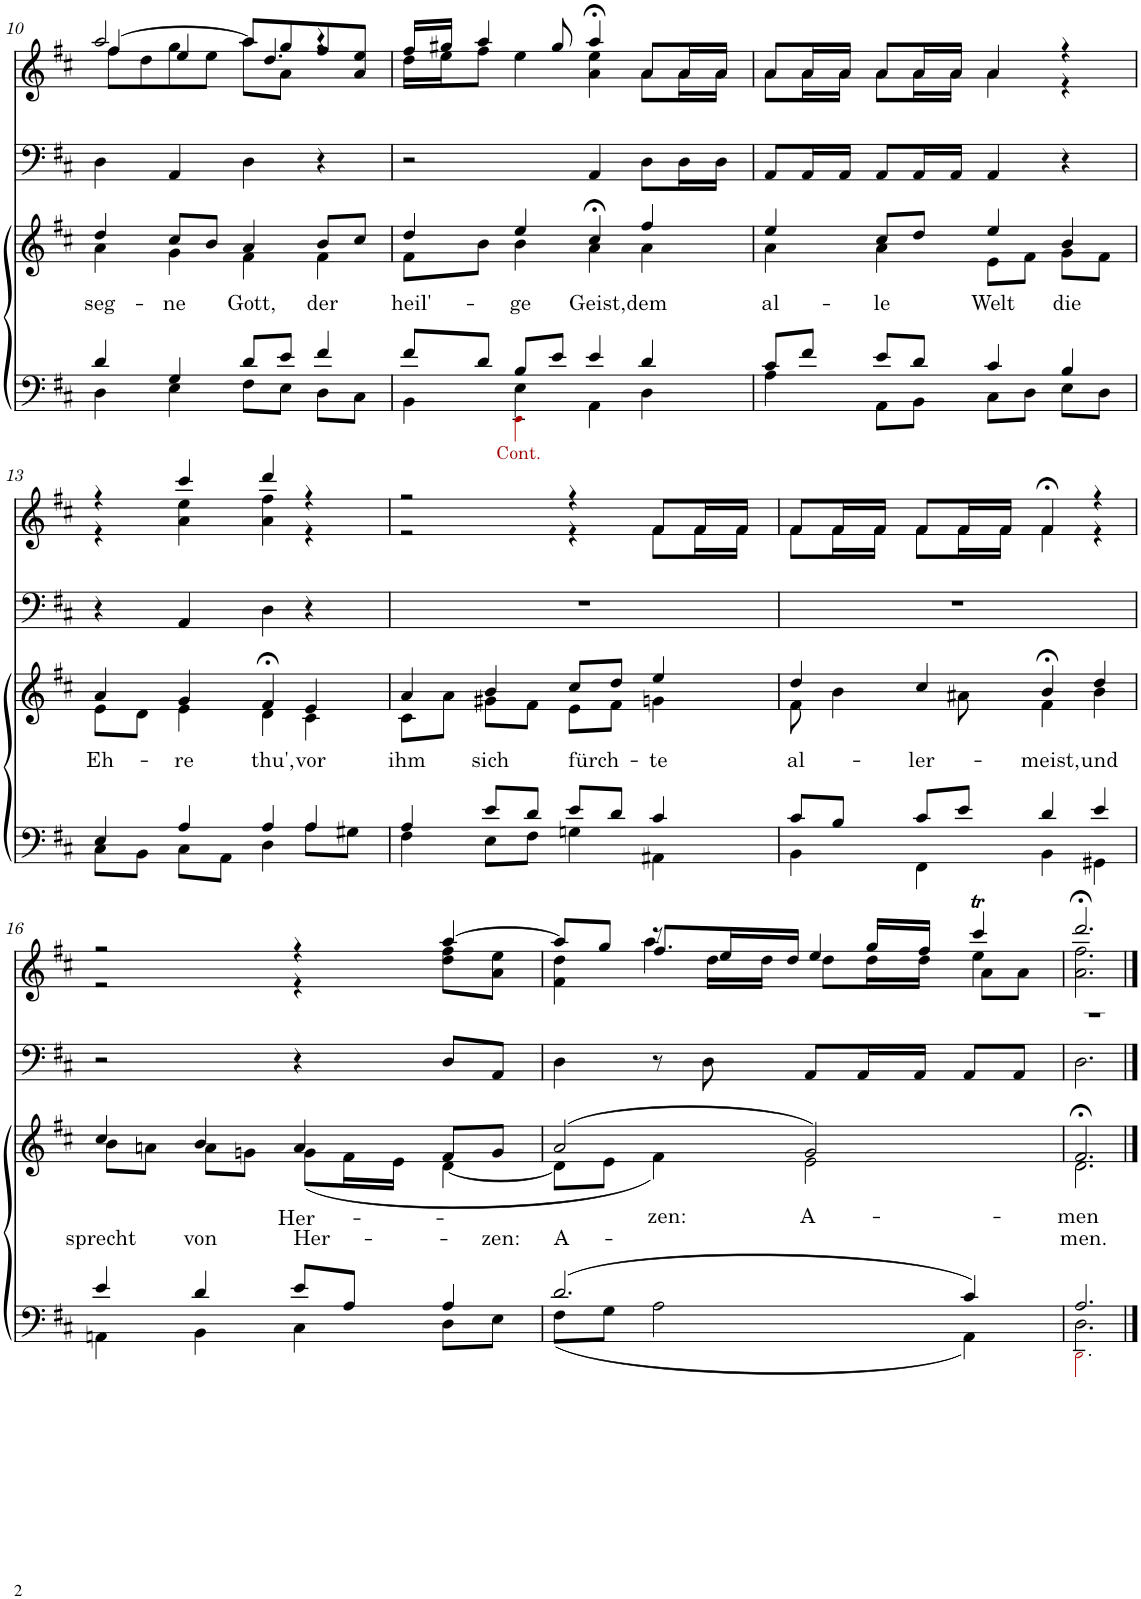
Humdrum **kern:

**kern	**kern	**text	**kern	**kern
*part4	*part3	*part3	*part2	*part1
*staff4	*staff3	*staff3	*staff2	*staff1
*I"Tenor/Bass	*I"Soprano/Alto	*	*I"Timpani	*I"Bb Trumpet
*	*	*	*I'Timp	*
!!LO:PB:g=z
*clefF4	*clefG2	*	*clefF4	*clefG2
*	*	*	*	*ITrd7c12
*k[f#c#]	*k[f#c#]	*	*k[f#c#]	*k[f#c#]
*M4/4	*M4/4	*	*M4/4	*M4/4
*met(c)	*met(c)	*	*met(c)	*met(c)
=10	=10	=10	=10	=10
*^	*	*	*	*
!	!	!	!LO:LY:b	!	!
*	*	*^	*	*	*^
*	*	*	*	*	*	*	*^
4d/	4D\	4dd/	4a\	seg-	4D\	[2aa/	8ff#\L	4ff#/
.	.	.	.	.	.	.	8dd\	.
!	!	!	!	!LO:LY:b	!	!	!	!
4G/	4E\	8cc#/L	4g\	-ne	4AA/	.	8gg\	4ee/
.	.	8b/J	.	.	.	.	8ee\J	.
!	!	!	!	!LO:LY:b	!	!	!	!
8d/L	8F#\L	4a/	4f#\	Gott,	4D\	8aa/L]	8aa\L	4.dd/
8e/J	8E\J	.	.	.	.	8gg/	8a\J	.
!	!	!	!	!LO:LY:b	!	!	!	!
4f#/	8D\L	8b/L	4f#\	der	4r	8ff#/	4r	.
.	8C#\J	8cc#/J	.	.	.	8a/ 8ee/J	.	8ryy
=11	=11	=11	=11	=11	=11	=11	=11	=11
*	*^	*	*	*	*	*	*	*
!	!	!	!	!	!LO:LY:b	!	!	!	!
*	*	*	*	*	*	*	*	*v	*v
8f#/L	4BB\	4ryy	4dd/	8f#\L	heil'-	2r	16ff#/LL	16dd\LL
.	.	.	.	.	.	.	16gg#X/JJ	16ee\J
8d/J	.	.	.	8b\J	.	.	4aa/	8ff#\J
!LO:TX:b:color=#AA0000:t=Cont.	!	!	!	!	!	!	!	!
!	!	!	!	!	!LO:LY:b	!	!	!
8B/L	4E\	4EEi\	4ee/	4b\	-ge	.	.	4ee\
8e/J	.	.	.	.	.	.	8gg#/	.
!	!	!	!	!	!LO:LY:b	!	!	!
4e/	4AA\	2ryy	4cc#;</	4a\	Geist,	4AA/	4aa;<,/	4a\ 4ee\
!	!	!	!	!	!LO:LY:b	!	!	!
4d/	4D\	.	4ff#/	4a\	dem	8D\L	8a/L	8a\L
.	.	.	.	.	.	16D\L	16a/L	16a\L
.	.	.	.	.	.	16D\JJ	16a/JJ	16a\JJ
*	*v	*v	*	*	*	*	*	*
=12	=12	=12	=12	=12	=12	=12	=12
!	!	!	!	!LO:LY:b	!	!	!
8c#/L	4A\	4ee/	4a\	al-	8AA/L	8a/L	8a\L
8f#/J	.	.	.	.	16AA/L	16a/L	16a\L
.	.	.	.	.	16AA/JJ	16a/JJ	16a\JJ
!	!	!	!	!LO:LY:b	!	!	!
8e/L	8AA\L	8cc#/L	4a\	-le	8AA/L	8a/L	8a\L
8d/J	8BB\J	8dd/J	.	.	16AA/L	16a/L	16a\L
.	.	.	.	.	16AA/JJ	16a/JJ	16a\JJ
!	!	!	!	!LO:LY:b	!	!	!
4c#/	8C#\L	4ee/	8e\L	Welt	4AA/	4a/	4a\
.	8D\J	.	8f#\J	.	.	.	.
!	!	!	!	!LO:LY:b	!	!	!
4B/	8E\L	4b/	8g\L	die	4r	4r	4r
.	8D\J	.	8f#\J	.	.	.	.
!!LO:LB:g=z	!!
=13	=13	=13	=13	=13	=13	=13	=13
!	!	!	!	!LO:LY:b	!	!	!
4E/	8C#\L	4a/	8e\L	Eh-	4r	4r	4r
.	8BB\J	.	8d\J	.	.	.	.
!	!	!	!	!LO:LY:b	!	!	!
4A/	8C#\L	4g/	4e\	-re	4AA/	4ccc#/	4a\ 4ee\
.	8AA\J	.	.	.	.	.	.
!	!	!	!	!LO:LY:b	!	!	!
4A/	4D\	4f#;<,/	4d\	thu',	4D\	4ddd;</	4a\ 4ff#\
!	!	!	!	!LO:LY:b	!	!	!
4A/	8A\L	4e/	4c#\	vor	4r	4r	4r
.	8G#X\J	.	.	.	.	.	.
=14	=14	=14	=14	=14	=14	=14	=14
!	!	!	!	!LO:LY:b	!	!	!
4A/	4F#\	4a/	8c#\L	ihm	1r	2r	2r
.	.	.	8a\J	.	.	.	.
!	!	!	!	!LO:LY:b	!	!	!
8e/L	8E\L	4b/	8g#X\L	sich	.	.	.
8d/J	8F#\J	.	8f#\J	.	.	.	.
!	!	!	!	!LO:LY:b	!	!	!
8e/L	4Gn\	8cc#/L	8e\L	fürch-	.	4r	4r
8d/J	.	8dd/J	8f#\J	.	.	.	.
!	!	!	!	!LO:LY:b	!	!	!
4c#/	4AA#X\	4ee/	4gn\	te	.	8f#/L	8f#\L
.	.	.	.	.	.	16f#/L	16f#\L
.	.	.	.	.	.	16f#/JJ	16f#\JJ
=15	=15	=15	=15	=15	=15	=15	=15
!	!	!	!	!LO:LY:b	!	!	!
8c#/L	4BB\	4dd/	8f#\	al-	1r	8f#/L	8f#\L
8B/J	.	.	4b\	.	.	16f#/L	16f#\L
.	.	.	.	.	.	16f#/JJ	16f#\JJ
!	!	!	!	!LO:LY:b	!	!	!
8c#/L	4FF#\	4cc#/	.	-ler-	.	8f#/L	8f#\L
8e/J	.	.	8a#X\	.	.	16f#/L	16f#\L
.	.	.	.	.	.	16f#/JJ	16f#\JJ
!	!	!	!	!LO:LY:b	!	!	!
4d/	4BB\	4b;<,/	4f#\	-meist,	.	4f#;</	4f#\
!	!	!	!	!LO:LY:b	!	!	!
4e/	4GG#X\	4dd/	4b\	und	.	4r	4r
!!LO:LB:g=z	!!
=16	=16	=16	=16	=16	=16	=16	=16
!	!	!	!	!LO:LY:b	!	!	!
4e/	4AAn\	4cc#/	8b\L	sprecht	2r	2r	2r
.	.	.	8an\J	.	.	.	.
!	!	!	!	!LO:LY:b	!	!	!
4d/	4BB\	4b/	8a\L	von	.	.	.
.	.	.	8gn\J	.	.	.	.
!	!	!	!	!LO:LY:b	!	!	!
!	!	!	!	!LO:LY:b	!	!	!
8e/L	4C#\	4a/	(8g\L	Her-	4r	4r	4r
8A/J	.	.	16f#\L	.	.	.	.
.	.	.	16e\JJ	.	.	.	.
4A/	8D\L	8f#/L	[4d\	.	8D/L	[4aa/	8dd\ 8ff#\L
!	!	!	!	!LO:LY:b	!	!	!
.	8E\J	8g/J	.	zen:	8AA/J	.	8a\ 8ee\J
=17	=17	=17	=17	=17	=17	=17	=17
!	!	!	!	!LO:LY:b	!	!	!
*	*	*	*	*	*	*^	*^
(2.d/	(8F#\L	(2a/	8d\L]	A-	4D\	8aa/L]	4f#\ 4dd\	4ryy	2.ryy
.	8G\J	.	8e\J	.	.	8gg/J	.	.	.
!	!	!	!	!LO:LY:b	!	!	!	!	!
.	2A\	.	4f#\)	-zen:	8r	4aa\	8r	8.ff#/L	.
.	.	.	.	.	8D\	.	16dd\LL	.	.
.	.	.	.	.	.	.	16dd\JJ	16ee/L	.
!	!	!	!	!LO:LY:b	!	!	!	!	!
.	.	2g/)	2e\	A-	8AA/L	4ee/	8dd\L	16dd/JJ	.
.	.	.	.	.	.	.	.	16ryy	.
.	.	.	.	.	16AA/L	.	16dd\L	16gg/LL	.
.	.	.	.	.	16AA/JJ	.	16dd\JJ	16ff#/JJ	.
4c#/)	4AA\)	.	.	.	8AA/L	4ccc#t/	8a\L	4ryy	4ee\
.	.	.	.	.	8AA/J	.	8a\J	.	.
*	*	*	*	*	*	*	*v	*v	*v
=18	=18	=18	=18	=18	=18	=18	=18
*	*^	*	*	*	*	*	*
!	!	!	!	!	!LO:LY:b	!	!	!
!	!	!	!	!	!LO:LY:b	!	!	!
*	*	*	*	*	*	*	*	*^
2.A/	2.D\	2.DDi\	2.f#;</	2.d\	-men	2.D\	2.ddd;</	2.a\ 2.ff#\	1r
4ryy	4ryy	4ryy	4ryy	4ryy	.	4ryy	4ryy	4ryy	.
*v	*v	*v	*	*	*	*	*v	*v	*v
*	*v	*v	*	*	*
==	==	==	==	==
*-	*-	*-	*-	*-
